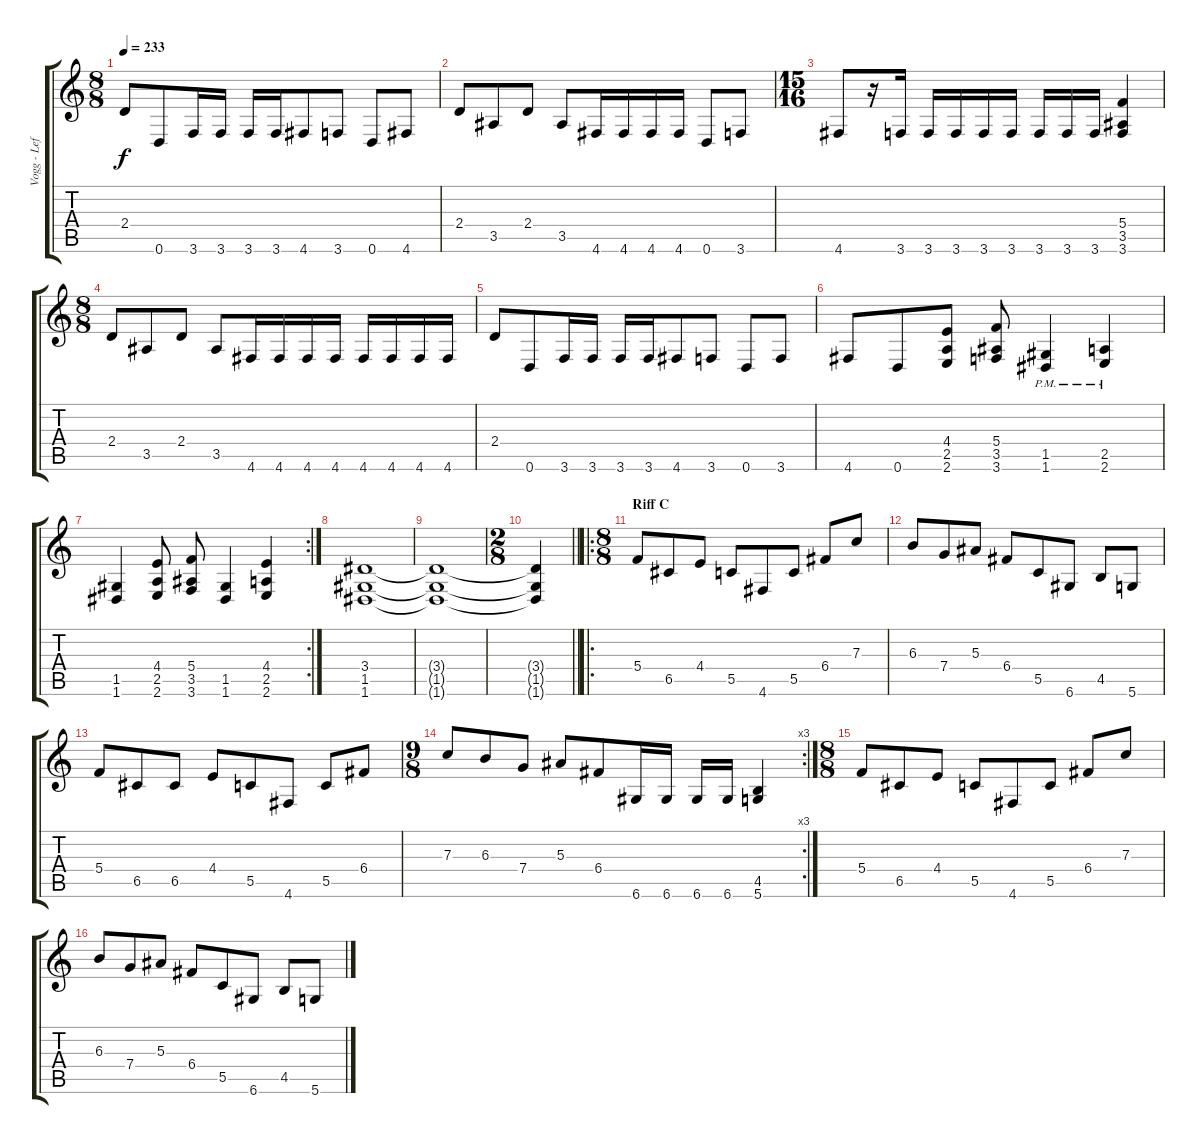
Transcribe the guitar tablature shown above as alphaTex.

\track ("Vogg - Left" "Vogg - Lef") {instrument distortionguitar}
\staff {score tabs}
\tuning (D4 A3 F3 C3 G2 D2) {hide}
\ts (8 8)
\tempo 233
\clef g2
\ks c
2.4.8{dy f} 0.6.8 3.6.16 3.6.16 3.6.16 3.6.16 4.6.8 3.6.8 0.6.8 4.6.8 |
2.4.8 3.5.8 2.4.8 3.5.8 4.6.16 4.6.16 4.6.16 4.6.16 0.6.8 3.6.8 |
\ts (15 16)
4.6.8 r.16 3.6.16 3.6.16 3.6.16 3.6.16 3.6.16 3.6.16 3.6.16 3.6.16 (5.4 3.5 3.6).4 |
\ts (8 8)
2.4.8 3.5.8 2.4.8 3.5.8 4.6.16 4.6.16 4.6.16 4.6.16 4.6.16 4.6.16 4.6.16 4.6.16 |
2.4.8 0.6.8 3.6.16 3.6.16 3.6.16 3.6.16 4.6.8 3.6.8 0.6.8 3.6.8 |
4.6.8 0.6.8 (4.4 2.5 2.6).8 (5.4 3.5 3.6).8 (1.5{pm} 1.6{pm}).4 (2.5{pm} 2.6{pm}).4 |
\rc 2
(1.5 1.6).4 (4.4 2.5 2.6).8 (5.4 3.5 3.6).8 (1.5 1.6).4 (4.4 2.5 2.6).4 |
(3.4 1.5 1.6).1 |
(3.4{t} 1.5{t} 1.6{t}).1 |
\ts (2 8)
\barLineRight lightlight
(3.4{t} 1.5{t} 1.6{t}).4 |
\ro
\ts (8 8)
\section ("" "Riff C")
5.4.8 6.5.8 4.4.8 5.5.8 4.6.8 5.5.8 6.4.8 7.3.8 |
6.3.8 7.4.8 5.3.8 6.4.8 5.5.8 6.6.8 4.5.8 5.6.8 |
5.4.8 6.5.8 6.5.8 4.4.8 5.5.8 4.6.8 5.5.8 6.4.8 |
\rc 3
\ts (9 8)
7.3.8 6.3.8 7.4.8 5.3.8 6.4.8 6.6.16 6.6.16 6.6.16 6.6.16 (4.5 5.6).4 |
\ts (8 8)
5.4.8 6.5.8 4.4.8 5.5.8 4.6.8 5.5.8 6.4.8 7.3.8 |
6.3.8 7.4.8 5.3.8 6.4.8 5.5.8 6.6.8 4.5.8 5.6.8
